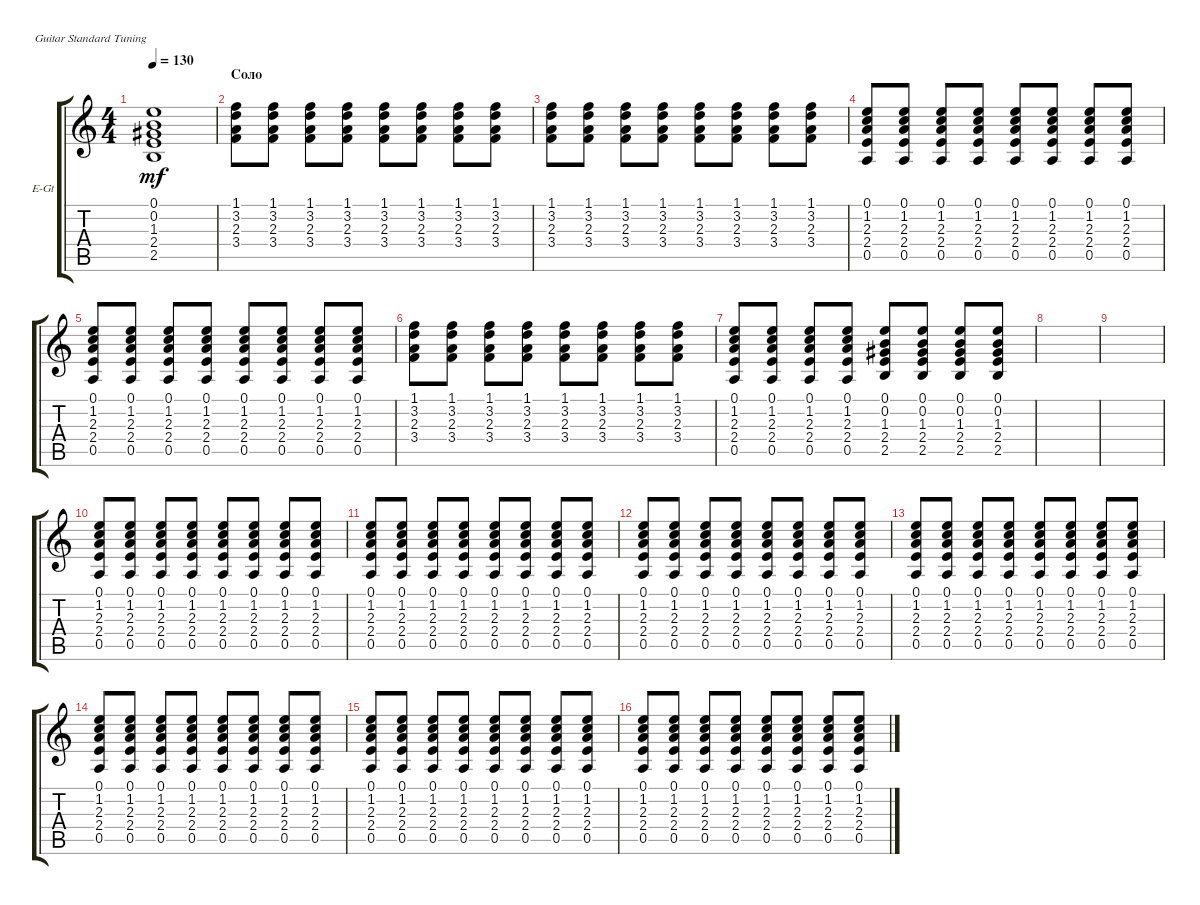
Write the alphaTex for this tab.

\defaultSystemsLayout 4
\bracketExtendMode groupsimilarinstruments
\firstSystemTrackNameOrientation horizontal
\otherSystemsTrackNameOrientation horizontal
\track ("В. Бутусов (гитара)" "E-Gt") {instrument electricguitarclean}
\staff {score tabs}
\tuning (E4 B3 G3 D3 A2 E2)
\ts (4 4)
\tempo 130
\clef g2
\ks c
(2.5 2.4 1.3 0.2 0.1).1{dy mf} |
\section ("" "Соло")
(3.4 2.3 3.2 1.1).8 (3.4 2.3 3.2 1.1).8 (3.4 2.3 3.2 1.1).8 (3.4 2.3 3.2 1.1).8 (3.4 2.3 3.2 1.1).8 (3.4 2.3 3.2 1.1).8 (3.4 2.3 3.2 1.1).8 (3.4 2.3 3.2 1.1).8 |
(3.4 2.3 3.2 1.1).8 (3.4 2.3 3.2 1.1).8 (3.4 2.3 3.2 1.1).8 (3.4 2.3 3.2 1.1).8 (3.4 2.3 3.2 1.1).8 (3.4 2.3 3.2 1.1).8 (3.4 2.3 3.2 1.1).8 (3.4 2.3 3.2 1.1).8 |
(0.5 2.4 2.3 1.2 0.1).8 (0.5 2.4 2.3 1.2 0.1).8 (0.5 2.4 2.3 1.2 0.1).8 (0.5 2.4 2.3 1.2 0.1).8 (0.5 2.4 2.3 1.2 0.1).8 (0.5 2.4 2.3 1.2 0.1).8 (0.5 2.4 2.3 1.2 0.1).8 (0.5 2.4 2.3 1.2 0.1).8 |
(0.5 2.4 2.3 1.2 0.1).8 (0.5 2.4 2.3 1.2 0.1).8 (0.5 2.4 2.3 1.2 0.1).8 (0.5 2.4 2.3 1.2 0.1).8 (0.5 2.4 2.3 1.2 0.1).8 (0.5 2.4 2.3 1.2 0.1).8 (0.5 2.4 2.3 1.2 0.1).8 (0.5 2.4 2.3 1.2 0.1).8 |
(3.4 2.3 3.2 1.1).8 (3.4 2.3 3.2 1.1).8 (3.4 2.3 3.2 1.1).8 (3.4 2.3 3.2 1.1).8 (3.4 2.3 3.2 1.1).8 (3.4 2.3 3.2 1.1).8 (3.4 2.3 3.2 1.1).8 (3.4 2.3 3.2 1.1).8 |
(0.5 2.4 2.3 1.2 0.1).8 (0.5 2.4 2.3 1.2 0.1).8 (0.5 2.4 2.3 1.2 0.1).8 (0.5 2.4 2.3 1.2 0.1).8 (2.5 2.4 1.3 0.2 0.1).8 (2.5 2.4 1.3 0.2 0.1).8 (2.5 2.4 1.3 0.2 0.1).8 (2.5 2.4 1.3 0.2 0.1).8 |
|
|
(0.5 2.4 2.3 1.2 0.1).8 (0.5 2.4 2.3 1.2 0.1).8 (0.5 2.4 2.3 1.2 0.1).8 (0.5 2.4 2.3 1.2 0.1).8 (0.5 2.4 2.3 1.2 0.1).8 (0.5 2.4 2.3 1.2 0.1).8 (0.5 2.4 2.3 1.2 0.1).8 (0.5 2.4 2.3 1.2 0.1).8 |
(0.5 2.4 2.3 1.2 0.1).8 (0.5 2.4 2.3 1.2 0.1).8 (0.5 2.4 2.3 1.2 0.1).8 (0.5 2.4 2.3 1.2 0.1).8 (0.5 2.4 2.3 1.2 0.1).8 (0.5 2.4 2.3 1.2 0.1).8 (0.5 2.4 2.3 1.2 0.1).8 (0.5 2.4 2.3 1.2 0.1).8 |
(0.5 2.4 2.3 1.2 0.1).8 (0.5 2.4 2.3 1.2 0.1).8 (0.5 2.4 2.3 1.2 0.1).8 (0.5 2.4 2.3 1.2 0.1).8 (0.5 2.4 2.3 1.2 0.1).8 (0.5 2.4 2.3 1.2 0.1).8 (0.5 2.4 2.3 1.2 0.1).8 (0.5 2.4 2.3 1.2 0.1).8 |
(0.5 2.4 2.3 1.2 0.1).8 (0.5 2.4 2.3 1.2 0.1).8 (0.5 2.4 2.3 1.2 0.1).8 (0.5 2.4 2.3 1.2 0.1).8 (0.5 2.4 2.3 1.2 0.1).8 (0.5 2.4 2.3 1.2 0.1).8 (0.5 2.4 2.3 1.2 0.1).8 (0.5 2.4 2.3 1.2 0.1).8 |
(0.5 2.4 2.3 1.2 0.1).8 (0.5 2.4 2.3 1.2 0.1).8 (0.5 2.4 2.3 1.2 0.1).8 (0.5 2.4 2.3 1.2 0.1).8 (0.5 2.4 2.3 1.2 0.1).8 (0.5 2.4 2.3 1.2 0.1).8 (0.5 2.4 2.3 1.2 0.1).8 (0.5 2.4 2.3 1.2 0.1).8 |
(0.5 2.4 2.3 1.2 0.1).8 (0.5 2.4 2.3 1.2 0.1).8 (0.5 2.4 2.3 1.2 0.1).8 (0.5 2.4 2.3 1.2 0.1).8 (0.5 2.4 2.3 1.2 0.1).8 (0.5 2.4 2.3 1.2 0.1).8 (0.5 2.4 2.3 1.2 0.1).8 (0.5 2.4 2.3 1.2 0.1).8 |
(0.5 2.4 2.3 1.2 0.1).8 (0.5 2.4 2.3 1.2 0.1).8 (0.5 2.4 2.3 1.2 0.1).8 (0.5 2.4 2.3 1.2 0.1).8 (0.5 2.4 2.3 1.2 0.1).8 (0.5 2.4 2.3 1.2 0.1).8 (0.5 2.4 2.3 1.2 0.1).8 (0.5 2.4 2.3 1.2 0.1).8
